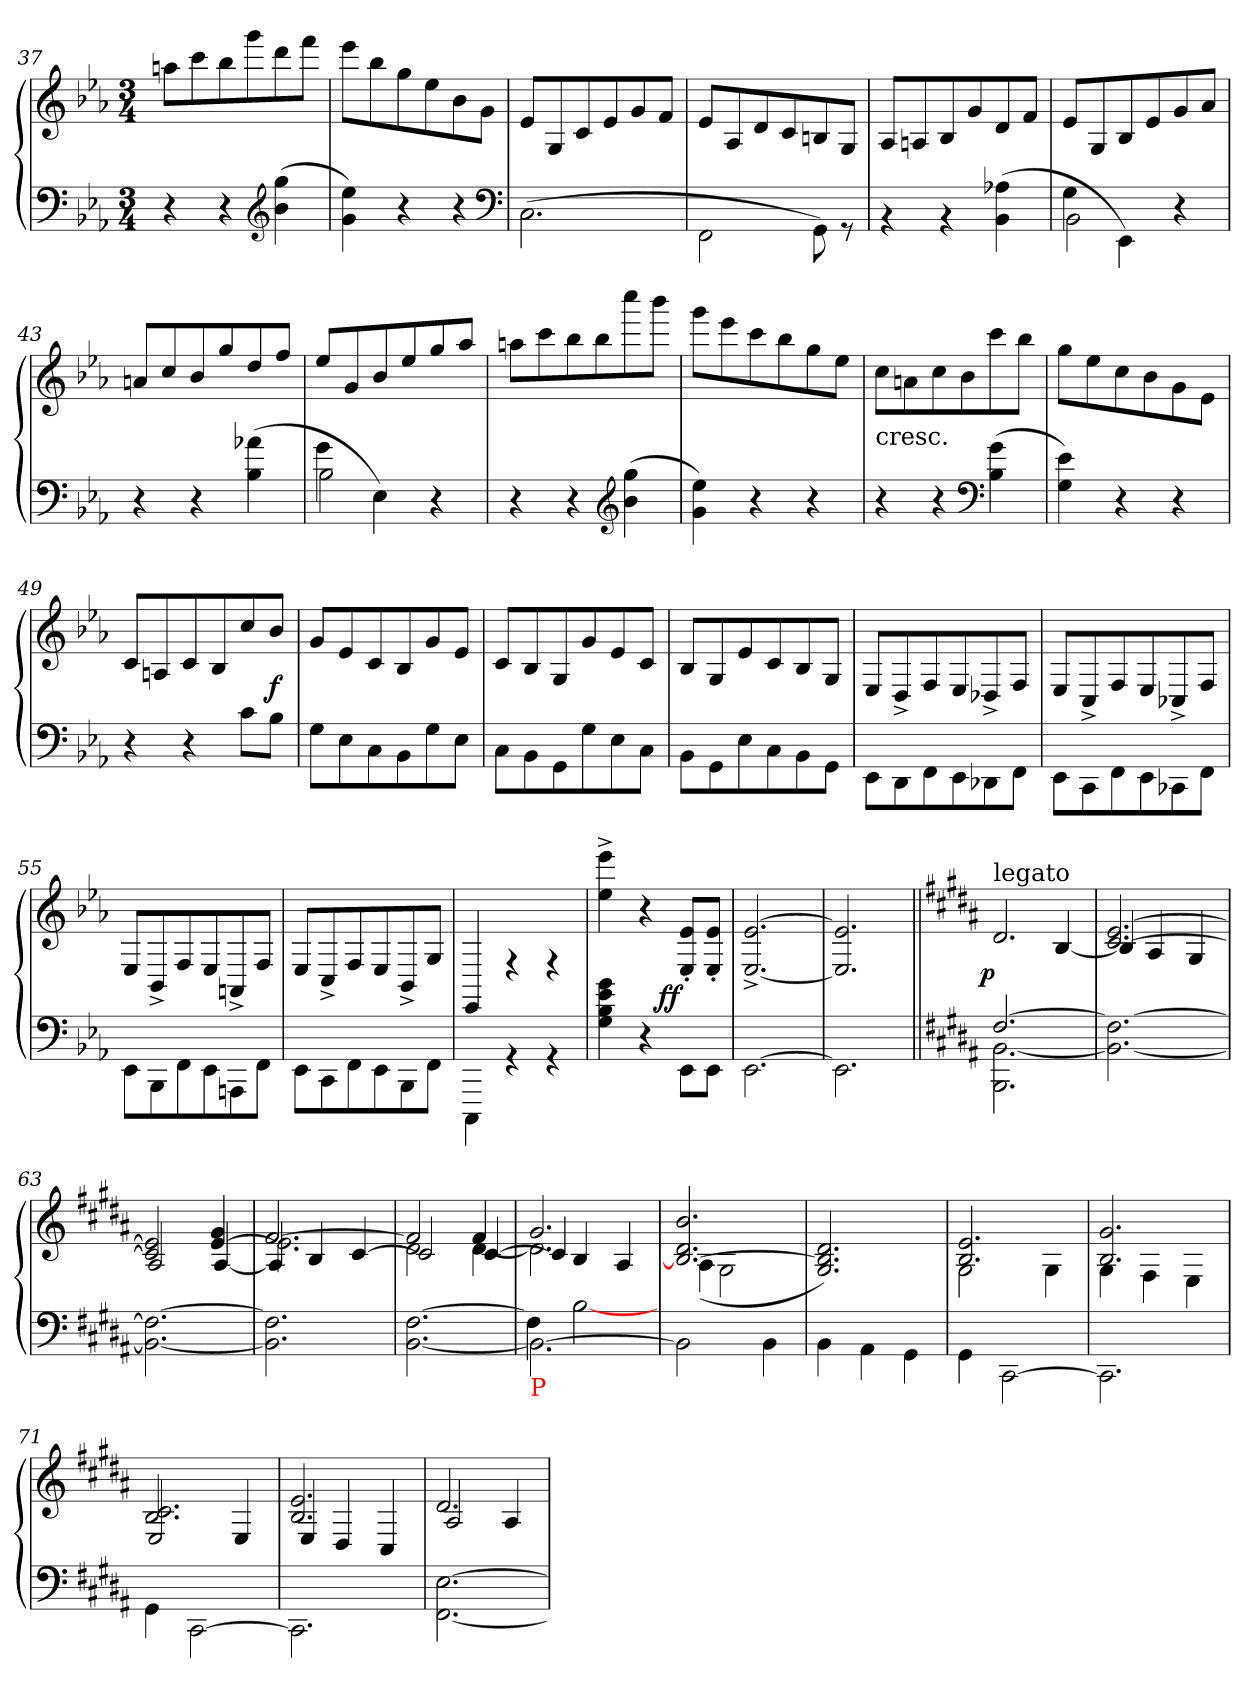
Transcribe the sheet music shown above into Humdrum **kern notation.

**kern	**kern	**dynam
*part1	*part1	*part1
*staff2	*staff1	*staff1/2
*clefF4	*clefG2	*
*k[b-e-a-]	*k[b-e-a-]	*
*E-:	*E-:	*
*M3/4	*M3/4	*
=37	=37	=37
4r	8aanL	.
.	8ccc	.
4r	8bb-	.
.	8ggg	.
*clefG2	*	*
(4gg 4b-	8ddd	.
.	8fffJ	.
=38	=38	=38
4ee- 4g)	8eee-L	.
.	8bb-	.
4r	8gg	.
.	8ee-	.
4r	8b-	.
.	8gJ	.
*clefF4	*	*
=39	=39	=39
(2.C\	8e-L	.
.	8G/	.
.	8c	.
.	8e-	.
.	8g	.
.	8fJ	.
=40	=40	=40
2FF\	8e-L	.
.	8A-/	.
.	8d	.
.	8c	.
8GG\)	8Bn	.
8rGG	8G/J	.
=41	=41	=41
4rBB	8A-/L	.
.	8An/	.
4rBB	8B-/	.
.	8g	.
(4A-X 4BB-	8d	.
.	8fJ	.
=42	=42	=42
*^	*	*
4G\	2BB-	8e-L	.
.	.	8G/	.
4EE-\)	.	8B-/	.
.	.	8e-	.
4r	4ryy	8g	.
.	.	8a-J	.
*v	*v	*	*
=43	=43	=43
4r	8an/L	.
.	8cc/	.
4r	8b-/	.
.	8gg/	.
(>4a-X\ 4B-\	8dd/	.
.	8ff/J	.
=44	=44	=44
*^	*	*
4g\	2B-\	8ee-/L	.
.	.	8g/	.
4E-\)	.	8b-/	.
.	.	8ee-/	.
4r	4ryy	8gg/	.
.	.	8aa-/J	.
*v	*v	*	*
=45	=45	=45
4r	8aanL	.
.	8ccc	.
4r	8bb-	.
.	8bb-	.
*clefG2	*	*
(4gg 4b-	8cccc	.
.	8bbb-J	.
=46	=46	=46
4ee- 4g)	8gggL	.
.	8eee-	.
4r	8ccc	.
.	8bb-	.
4r	8gg	.
.	8ee-J	.
=47	=47	=47
!	!LO:TX:c:t=cresc.	!
4r	8ccL	.
.	8an	.
4r	8cc	.
.	8b-	.
*clefF4	*	*
(4g 4B-	8ccc	.
.	8bb-J	.
=48	=48	=48
4e- 4G)	8ggL	.
.	8ee-	.
4r	8cc	.
.	8b-	.
4r	8g	.
.	8e-J	.
=49	=49	=49
4r	8cL	.
.	8An	.
4r	8c	.
.	8B-	.
8cL	8cc	.
8B-J	8b-J	f
=50	=50	=50
8G\L	8gL	.
8E-\	8e-	.
8C\	8c	.
8BB-\	8B-	.
8G\	8g	.
8E-\J	8e-J	.
=51	=51	=51
8C\L	8cL	.
8BB-\	8B-	.
8GG\	8G/	.
8G\	8g	.
8E-\	8e-	.
8C\J	8cJ	.
=52	=52	=52
8BB-\L	8B-/L	.
8GG\	8G/	.
8E-\	8e-	.
8C\	8c	.
8BB-\	8B-/	.
8GG\J	8G/J	.
=53	=53	=53
8EE-\L	8E-/L	.
8DD\	8D^</	.
8FF\	8F/	.
8EE-\	8E-/	.
8DD-X\	8D-X^<	.
8FF\J	8F/J	.
=54	=54	=54
8EE-\L	8E-/L	.
8CC\	8C^</	.
8FF\	8F/	.
8EE-\	8E-/	.
8CC-X\	8C-X^<	.
8FF\J	8F/J	.
=55	=55	=55
8EE-\L	8E-/L	.
8BBB-\	8BB-^</	.
8FF\	8F/	.
8EE-\	8E-/	.
8AAAn\	8AAn^</	.
8FF\J	8F/J	.
=56	=56	=56
8EE-\L	8E-/L	.
8CC\	8C^</	.
8FF\	8F/	.
8EE-\	8E-/	.
8BBB-\	8BB-^</	.
8FF\J	8G/J	.
=57	=57	=57
4CCC\	4EE-/	.
4rGG	4rF	.
4rGG	4rF	.
=58	=58	=58
4g 4e- 4B- 4G	4eee-^< 4ee-^<	.
4r	4r	.
!	!	!LO:DY:rj
8EE-\L	8e-'>/ 8E-'>/L	ff
8EE-\J	8e-'>/ 8E-'>/J	.
=59	=59	=59
[2.EE-\	[2.e-^>/ [2.E-^>/	.
=60	=60	=60
2.EE-\]	2.e-]/ 2.E-]/	.
=61||	=61||	=61||
*k[f#c#g#d#a#]	*k[f#c#g#d#a#]	*
*^	*^	*
!	!	!LO:TX:a:t=legato	!	!
!	!	!	!	!LO:DY:rj
[2.F#	[2.BB\ 2.BBB\	2.d#	2ryy	p
.	.	.	[4B/	.
*v	*v	*	*	*
=62	=62	=62	=62
2.F#_\ 2.BB_\	[2.e [2.c#	4B/]	.
.	.	4A#/	.
.	.	4G#/	.
=63	=63	=63	=63
2.F#_\ 2.BB_\	2e] 2c#]	2A#/	.
.	4g# [4e	[4A#/	.
=64	=64	=64	=64
*	*	*^	*
2.F#]\ 2.BB]\	[2.f#	2.e]	4A#/]	.
.	.	.	4B/	.
.	.	.	[4c#/	.
=65	=65	=65	=65	=65
[2.F#\ [2.BB\	2f#]	2d#	2c#/]	.
.	4f#	[4d#	[4c#/	.
=66	=66	=66	=66	=66
*^	*	*	*	*
!LO:TX:b:color=red:t=P	!	!	!	!	!
2.BB\_	4F#]	2.g#	2.d#]	4c#/]	.
.	[2B	.	.	4B/	.
.	.	.	.	4A#/	.
*v	*v	*	*	*	*
*	*	*v	*v	*
=67	=67	=67	=67
2BB\]	2.b/ 2.d#/ 2.B_/	(>4A#\	.
.	.	2G#\	.
4BB\	.	.	.
*	*v	*v	*
=68	=68	=68
4BB\	2.d#/ 2.B]/ 2.G#/)	.
4AA#\	.	.
4GG#\	.	.
=69	=69	=69
*	*^	*
4GG#\	2.e/ 2.B/	2G#\	.
[2CC#\	.	.	.
.	.	4G#\	.
=70	=70	=70	=70
2.CC#\]	2.g#/ 2.B/	4G#\	.
.	.	4F#\	.
.	.	4E\	.
=71	=71	=71	=71
4GG#\	2.c# 2.B	2E/	.
[2CC#\	.	.	.
.	.	4E/	.
=72	=72	=72	=72
2.CC#\]	2.e 2.B	4E/	.
.	.	4D#/	.
.	.	4C#/	.
=73	=73	=73	=73
[2.E\ [2.FF#\	2.d#	2A#/	.
.	.	4A#/	.
*	*v	*v	*
=	=	=
*-	*-	*-
